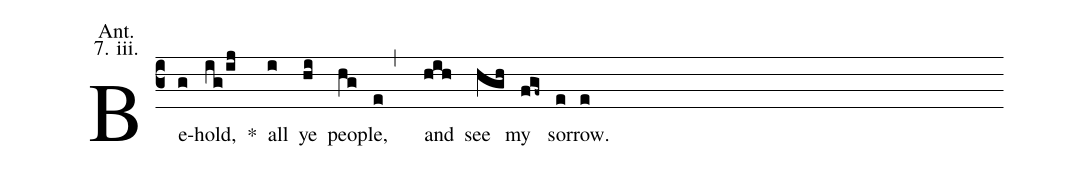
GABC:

annotation: Ant.;
annotation: 7. iii.;
%%
(c3) Be(g)hold,(ig/ij) <sp>*</sp>() all(i) ye(hi) peo(hg)ple,(e,) and(hih) see(hgh) my(fgf~) sor(e)row.(e)
